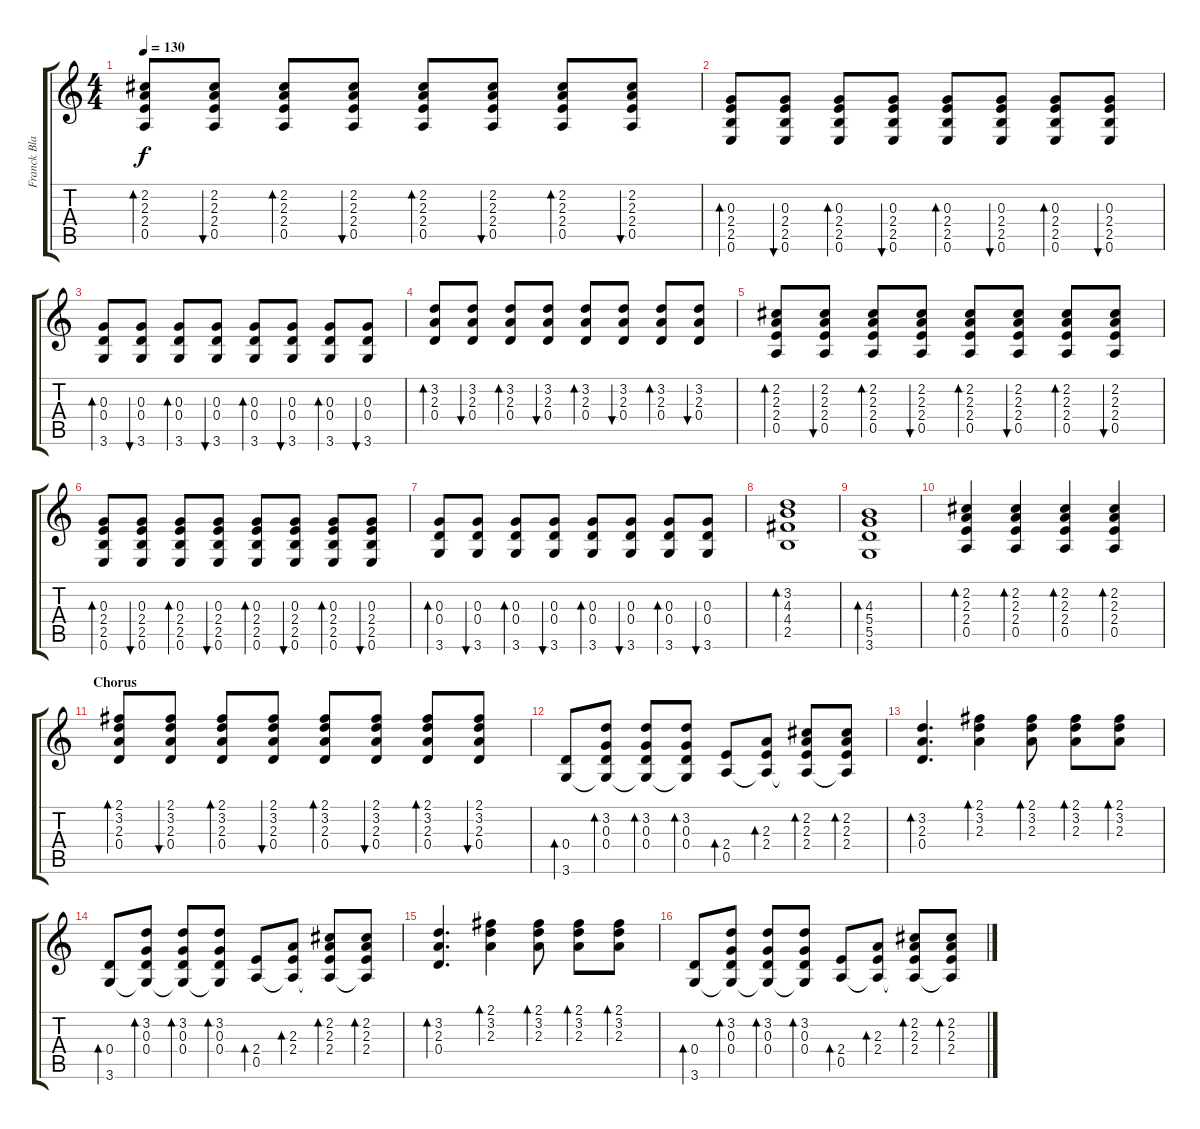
\track ("Franck Black - Guitar 1" "Franck Bla") {instrument acousticguitarsteel}
\staff {score tabs}
\tuning (E4 B3 G3 D3 A2 E2) {hide}
\ts (4 4)
\tempo 130
\clef g2
\ks c
(2.2 2.3 2.4 0.5).8{bd 60 dy f} (2.2 2.3 2.4 0.5).8{bu 60} (2.2 2.3 2.4 0.5).8{bd 60} (2.2 2.3 2.4 0.5).8{bu 60} (2.2 2.3 2.4 0.5).8{bd 60} (2.2 2.3 2.4 0.5).8{bu 60} (2.2 2.3 2.4 0.5).8{bd 60} (2.2 2.3 2.4 0.5).8{bu 60} |
(0.3 2.4 2.5 0.6).8{bd 60} (0.3 2.4 2.5 0.6).8{bu 60} (0.3 2.4 2.5 0.6).8{bd 60} (0.3 2.4 2.5 0.6).8{bu 60} (0.3 2.4 2.5 0.6).8{bd 60} (0.3 2.4 2.5 0.6).8{bu 60} (0.3 2.4 2.5 0.6).8{bd 60} (0.3 2.4 2.5 0.6).8{bu 60} |
(0.3 0.4 3.6).8{bd 60} (0.3 0.4 3.6).8{bu 60} (0.3 0.4 3.6).8{bd 60} (0.3 0.4 3.6).8{bu 60} (0.3 0.4 3.6).8{bd 60} (0.3 0.4 3.6).8{bu 60} (0.3 0.4 3.6).8{bd 60} (0.3 0.4 3.6).8{bu 60} |
(3.2 2.3 0.4).8{bd 60} (3.2 2.3 0.4).8{bu 60} (3.2 2.3 0.4).8{bd 60} (3.2 2.3 0.4).8{bu 60} (3.2 2.3 0.4).8{bd 60} (3.2 2.3 0.4).8{bu 60} (3.2 2.3 0.4).8{bd 60} (3.2 2.3 0.4).8{bu 60} |
(2.2 2.3 2.4 0.5).8{bd 60} (2.2 2.3 2.4 0.5).8{bu 60} (2.2 2.3 2.4 0.5).8{bd 60} (2.2 2.3 2.4 0.5).8{bu 60} (2.2 2.3 2.4 0.5).8{bd 60} (2.2 2.3 2.4 0.5).8{bu 60} (2.2 2.3 2.4 0.5).8{bd 60} (2.2 2.3 2.4 0.5).8{bu 60} |
(0.3 2.4 2.5 0.6).8{bd 60} (0.3 2.4 2.5 0.6).8{bu 60} (0.3 2.4 2.5 0.6).8{bd 60} (0.3 2.4 2.5 0.6).8{bu 60} (0.3 2.4 2.5 0.6).8{bd 60} (0.3 2.4 2.5 0.6).8{bu 60} (0.3 2.4 2.5 0.6).8{bd 60} (0.3 2.4 2.5 0.6).8{bu 60} |
(0.3 0.4 3.6).8{bd 60} (0.3 0.4 3.6).8{bu 60} (0.3 0.4 3.6).8{bd 60} (0.3 0.4 3.6).8{bu 60} (0.3 0.4 3.6).8{bd 60} (0.3 0.4 3.6).8{bu 60} (0.3 0.4 3.6).8{bd 60} (0.3 0.4 3.6).8{bu 60} |
\section ("" "")
(3.2 4.3 4.4 2.5).1{bd 60} |
(4.3 5.4 5.5 3.6).1{bd 60} |
(2.2 2.3 2.4 0.5).4{bd 60} (2.2 2.3 2.4 0.5).4{bd 60} (2.2 2.3 2.4 0.5).4{bd 60} (2.2 2.3 2.4 0.5).4{bd 60} |
\section ("" "Chorus")
(2.1 3.2 2.3 0.4).8{bd 60} (2.1 3.2 2.3 0.4).8{bu 60} (2.1 3.2 2.3 0.4).8{bd 60} (2.1 3.2 2.3 0.4).8{bu 60} (2.1 3.2 2.3 0.4).8{bd 60} (2.1 3.2 2.3 0.4).8{bu 60} (2.1 3.2 2.3 0.4).8{bd 60} (2.1 3.2 2.3 0.4).8{bu 60} |
(0.4 3.6).8{bd 60} (3.2 0.3 0.4 3.6{t}).8{bd 60} (3.2 0.3 0.4 3.6{t}).8{bd 60} (3.2 0.3 0.4 3.6{t}).8{bd 60} (2.4 0.5).8{bd 60} (2.3 2.4 0.5{t}).8{bd 60} (2.2 2.3 2.4 0.5{t}).8{bd 60} (2.2 2.3 2.4 0.5{t}).8{bd 60} |
(3.2 2.3 0.4).4{d bd 60} (2.1 3.2 2.3).4{bd 60} (2.1 3.2 2.3).8{bd 60} (2.1 3.2 2.3).8{bd 60} (2.1 3.2 2.3).8{bd 60} |
(0.4 3.6).8{bd 60} (3.2 0.3 0.4 3.6{t}).8{bd 60} (3.2 0.3 0.4 3.6{t}).8{bd 60} (3.2 0.3 0.4 3.6{t}).8{bd 60} (2.4 0.5).8{bd 60} (2.3 2.4 0.5{t}).8{bd 60} (2.2 2.3 2.4 0.5{t}).8{bd 60} (2.2 2.3 2.4 0.5{t}).8{bd 60} |
(3.2 2.3 0.4).4{d bd 60} (2.1 3.2 2.3).4{bd 60} (2.1 3.2 2.3).8{bd 60} (2.1 3.2 2.3).8{bd 60} (2.1 3.2 2.3).8{bd 60} |
(0.4 3.6).8{bd 60} (3.2 0.3 0.4 3.6{t}).8{bd 60} (3.2 0.3 0.4 3.6{t}).8{bd 60} (3.2 0.3 0.4 3.6{t}).8{bd 60} (2.4 0.5).8{bd 60} (2.3 2.4 0.5{t}).8{bd 60} (2.2 2.3 2.4 0.5{t}).8{bd 60} (2.2 2.3 2.4 0.5{t}).8{bd 60}
